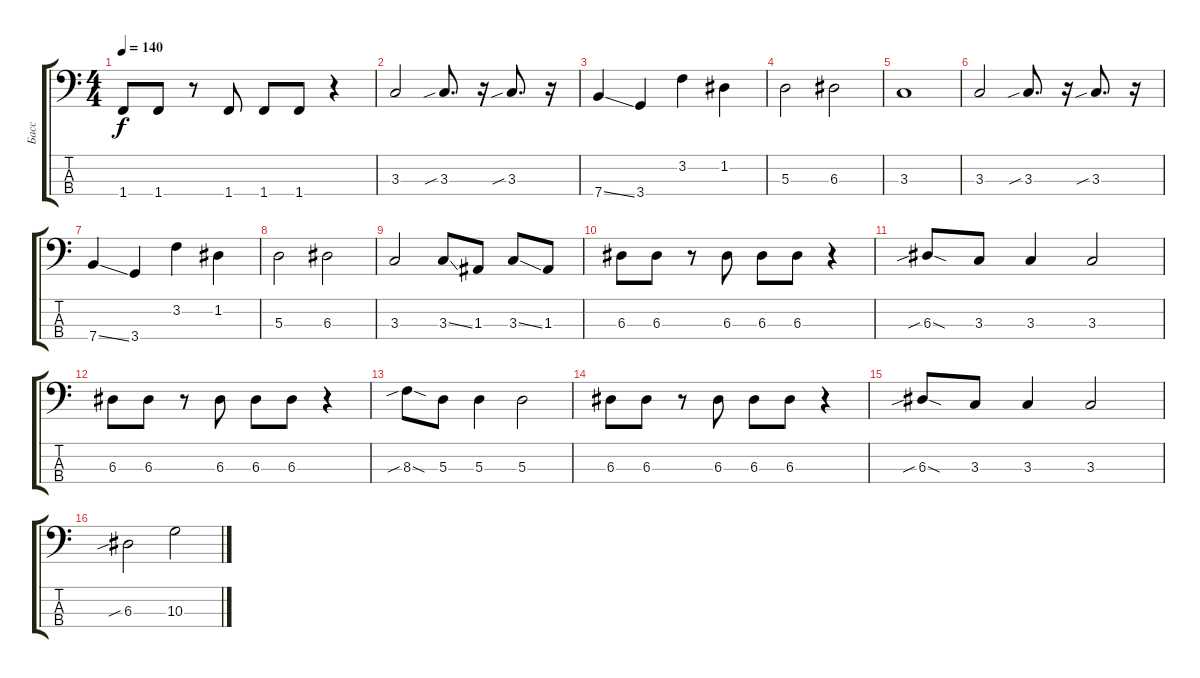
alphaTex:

\track ("Басс" "Басс") {instrument electricbassfinger}
\staff {score tabs}
\tuning (G2 D2 A1 E1) {hide}
\ts (4 4)
\tempo 140
\clef f4
\ks c
1.4.8{dy f} 1.4.8 r.8 1.4.8 1.4.8 1.4.8 r.4 |
3.3.2 3.3{sib}.8{d} r.16 3.3{sib}.8{d} r.16 |
7.4{ss}.4 3.4.4 3.2.4 1.2.4 |
5.3.2 6.3.2 |
3.3.1 |
3.3.2 3.3{sib}.8{d} r.16 3.3{sib}.8{d} r.16 |
7.4{ss}.4 3.4.4 3.2.4 1.2.4 |
5.3.2 6.3.2 |
3.3.2 3.3{ss}.8 1.3.8 3.3{ss}.8 1.3.8 |
6.3.8 6.3.8 r.8 6.3.8 6.3.8 6.3.8 r.4 |
6.3{sib sod}.8 3.3.8 3.3.4 3.3.2 |
6.3.8 6.3.8 r.8 6.3.8 6.3.8 6.3.8 r.4 |
8.3{sib sod}.8 5.3.8 5.3.4 5.3.2 |
6.3.8 6.3.8 r.8 6.3.8 6.3.8 6.3.8 r.4 |
6.3{sib sod}.8 3.3.8 3.3.4 3.3.2 |
6.3{sib}.2 10.3.2
